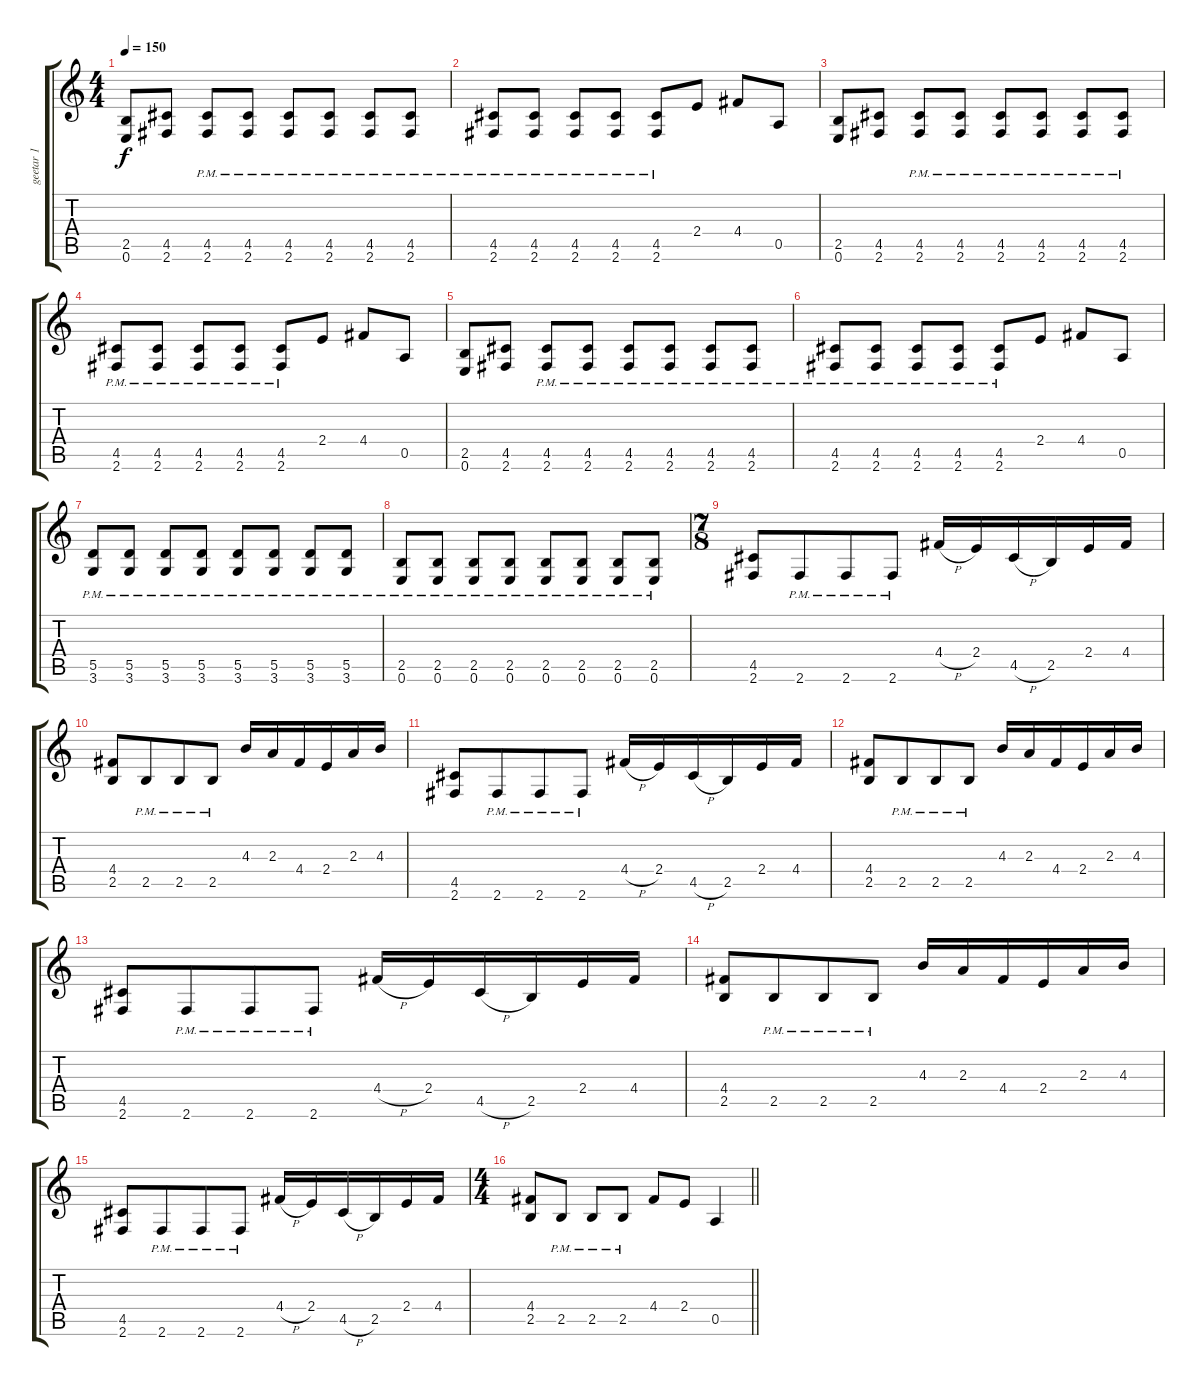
\track ("geetar 1" "geetar 1") {instrument distortionguitar}
\staff {score tabs}
\tuning (E4 B3 G3 D3 A2 E2) {hide}
\ts (4 4)
\tempo 150
\clef g2
\ks c
(2.5 0.6).8{dy f} (4.5 2.6).8 (4.5{pm} 2.6{pm}).8 (4.5{pm} 2.6{pm}).8 (4.5{pm} 2.6{pm}).8 (4.5{pm} 2.6{pm}).8 (4.5{pm} 2.6{pm}).8 (4.5{pm} 2.6{pm}).8 |
(4.5{pm} 2.6{pm}).8 (4.5{pm} 2.6{pm}).8 (4.5{pm} 2.6{pm}).8 (4.5{pm} 2.6{pm}).8 (4.5{pm} 2.6{pm}).8 2.4.8 4.4.8 0.5.8 |
(2.5 0.6).8 (4.5 2.6).8 (4.5{pm} 2.6{pm}).8 (4.5{pm} 2.6{pm}).8 (4.5{pm} 2.6{pm}).8 (4.5{pm} 2.6{pm}).8 (4.5{pm} 2.6{pm}).8 (4.5{pm} 2.6{pm}).8 |
(4.5{pm} 2.6{pm}).8 (4.5{pm} 2.6{pm}).8 (4.5{pm} 2.6{pm}).8 (4.5{pm} 2.6{pm}).8 (4.5{pm} 2.6{pm}).8 2.4.8 4.4.8 0.5.8 |
(2.5 0.6).8 (4.5 2.6).8 (4.5{pm} 2.6{pm}).8 (4.5{pm} 2.6{pm}).8 (4.5{pm} 2.6{pm}).8 (4.5{pm} 2.6{pm}).8 (4.5{pm} 2.6{pm}).8 (4.5{pm} 2.6{pm}).8 |
(4.5{pm} 2.6{pm}).8 (4.5{pm} 2.6{pm}).8 (4.5{pm} 2.6{pm}).8 (4.5{pm} 2.6{pm}).8 (4.5{pm} 2.6{pm}).8 2.4.8 4.4.8 0.5.8 |
(5.5{pm} 3.6{pm}).8 (5.5{pm} 3.6{pm}).8 (5.5{pm} 3.6{pm}).8 (5.5{pm} 3.6{pm}).8 (5.5{pm} 3.6{pm}).8 (5.5{pm} 3.6{pm}).8 (5.5{pm} 3.6{pm}).8 (5.5{pm} 3.6{pm}).8 |
(2.5{pm} 0.6{pm}).8 (2.5{pm} 0.6{pm}).8 (2.5{pm} 0.6{pm}).8 (2.5{pm} 0.6{pm}).8 (2.5{pm} 0.6{pm}).8 (2.5{pm} 0.6{pm}).8 (2.5{pm} 0.6{pm}).8 (2.5{pm} 0.6{pm}).8 |
\ts (7 8)
(4.5 2.6).8 2.6{pm}.8 2.6{pm}.8 2.6{pm}.8 4.4{h}.16 2.4.16 4.5{h}.16 2.5.16 2.4.16 4.4.16 |
(4.4 2.5).8 2.5{pm}.8 2.5{pm}.8 2.5{pm}.8 4.3.16 2.3.16 4.4.16 2.4.16 2.3.16 4.3.16 |
(4.5 2.6).8 2.6{pm}.8 2.6{pm}.8 2.6{pm}.8 4.4{h}.16 2.4.16 4.5{h}.16 2.5.16 2.4.16 4.4.16 |
(4.4 2.5).8 2.5{pm}.8 2.5{pm}.8 2.5{pm}.8 4.3.16 2.3.16 4.4.16 2.4.16 2.3.16 4.3.16 |
(4.5 2.6).8 2.6{pm}.8 2.6{pm}.8 2.6{pm}.8 4.4{h}.16 2.4.16 4.5{h}.16 2.5.16 2.4.16 4.4.16 |
(4.4 2.5).8 2.5{pm}.8 2.5{pm}.8 2.5{pm}.8 4.3.16 2.3.16 4.4.16 2.4.16 2.3.16 4.3.16 |
(4.5 2.6).8 2.6{pm}.8 2.6{pm}.8 2.6{pm}.8 4.4{h}.16 2.4.16 4.5{h}.16 2.5.16 2.4.16 4.4.16 |
\ts (4 4)
\barLineRight lightlight
(4.4 2.5).8 2.5{pm}.8 2.5{pm}.8 2.5{pm}.8 4.4.8 2.4.8 0.5.4
